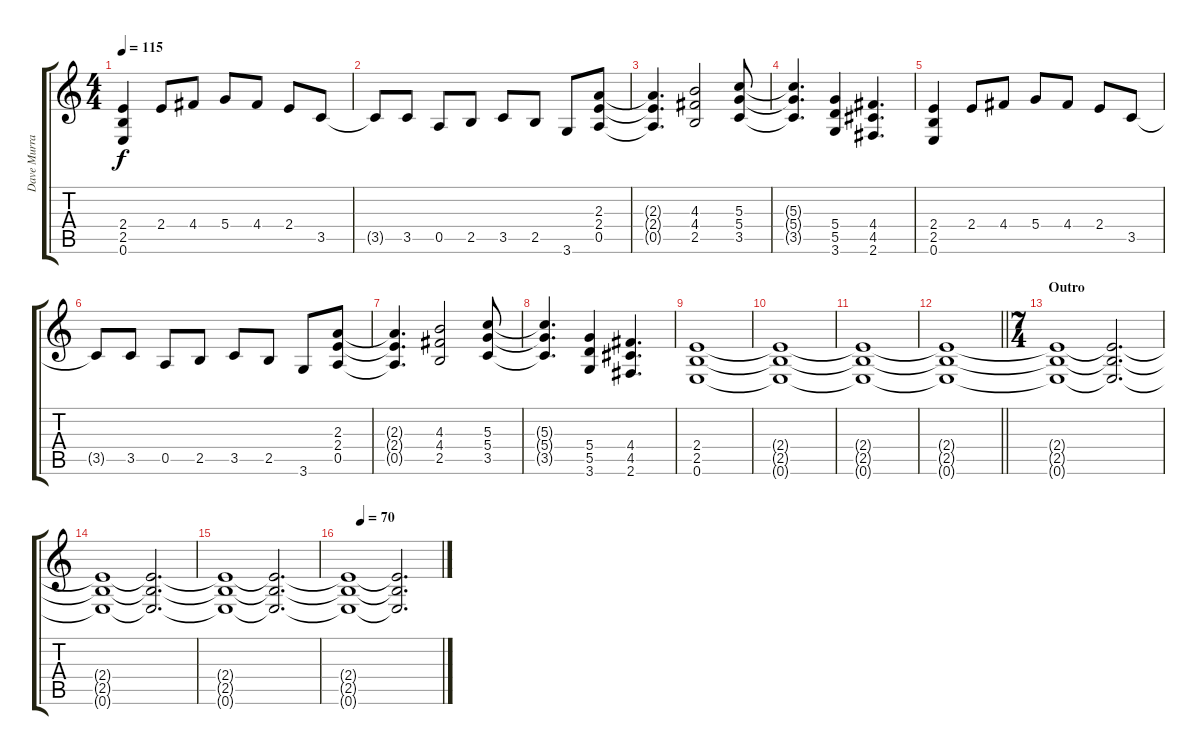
\track ("Dave Murray" "Dave Murra") {instrument distortionguitar}
\staff {score tabs}
\tuning (E4 B3 G3 D3 A2 E2) {hide}
\ts (4 4)
\tempo 115
\clef g2
\ks c
(2.4 2.5 0.6).4{dy f} 2.4.8 4.4.8 5.4.8 4.4.8 2.4.8 3.5.8 |
3.5{t}.8 3.5.8 0.5.8 2.5.8 3.5.8 2.5.8 3.6.8 (2.3 2.4 0.5).8 |
(2.3{t} 2.4{t} 0.5{t}).4{d} (4.3 4.4 2.5).2 (5.3 5.4 3.5).8 |
(5.3{t} 5.4{t} 3.5{t}).4{d} (5.4 5.5 3.6).4 (4.4 4.5 2.6).4{d} |
(2.4 2.5 0.6).4 2.4.8 4.4.8 5.4.8 4.4.8 2.4.8 3.5.8 |
3.5{t}.8 3.5.8 0.5.8 2.5.8 3.5.8 2.5.8 3.6.8 (2.3 2.4 0.5).8 |
(2.3{t} 2.4{t} 0.5{t}).4{d} (4.3 4.4 2.5).2 (5.3 5.4 3.5).8 |
(5.3{t} 5.4{t} 3.5{t}).4{d} (5.4 5.5 3.6).4 (4.4 4.5 2.6).4{d} |
(2.4 2.5 0.6).1 |
(2.4{t} 2.5{t} 0.6{t}).1 |
(2.4{t} 2.5{t} 0.6{t}).1 |
\barLineRight lightlight
(2.4{t} 2.5{t} 0.6{t}).1 |
\ts (7 4)
\section ("" "Outro")
(2.4{t} 2.5{t} 0.6{t}).1 (2.4{t} 2.5{t} 0.6{t}).2{d} |
(2.4{t} 2.5{t} 0.6{t}).1 (2.4{t} 2.5{t} 0.6{t}).2{d} |
(2.4{t} 2.5{t} 0.6{t}).1 (2.4{t} 2.5{t} 0.6{t}).2{d} |
\tempo (70 0.14285714285714285)
(2.4{t} 2.5{t} 0.6{t}).1 (2.4{t} 2.5{t} 0.6{t}).2{d}
